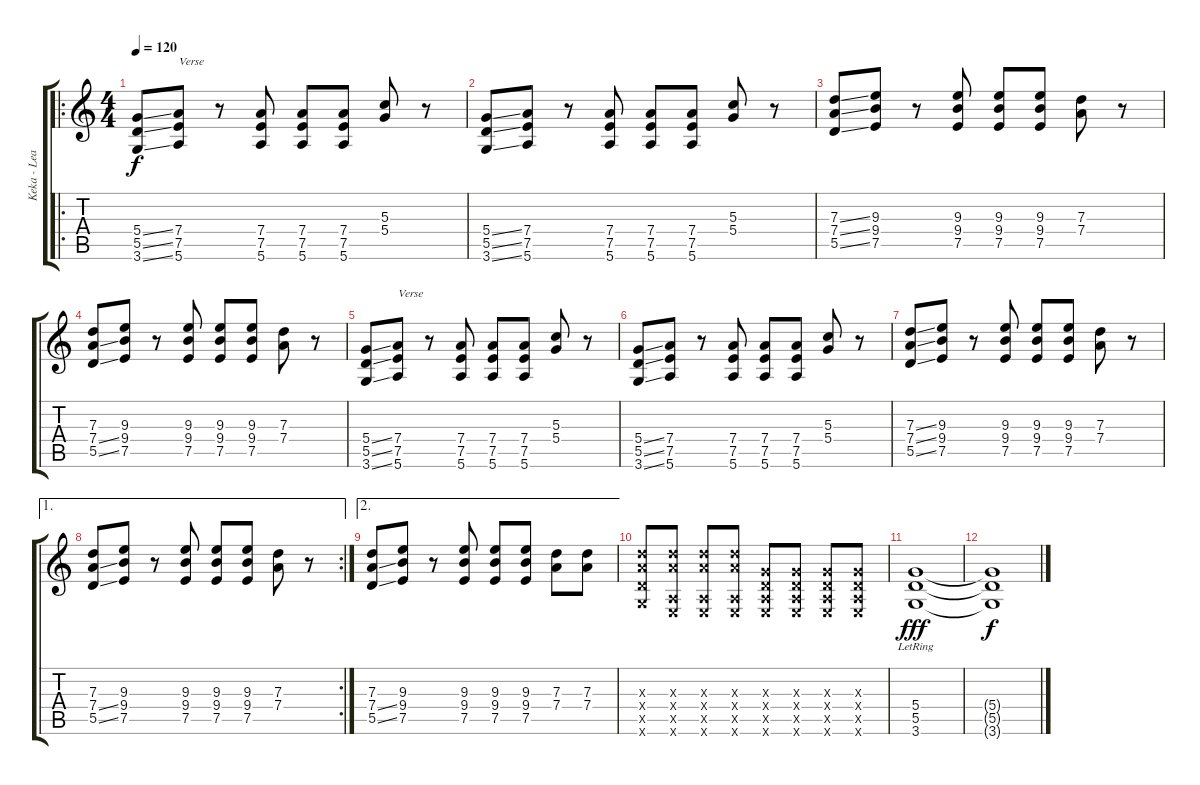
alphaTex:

\track ("Keka - Lead Guitar" "Keka - Lea") {instrument overdrivenguitar}
\staff {score tabs}
\tuning (E4 B3 G3 D3 A2 E2) {hide}
\ro
\ts (4 4)
\tempo 120
\clef g2
\ks c
(5.4{ss} 5.5{ss} 3.6{ss}).8{dy f} (7.4 7.5 5.6).8{txt "Verse"} r.8 (7.4 7.5 5.6).8 (7.4 7.5 5.6).8 (7.4 7.5 5.6).8 (5.3 5.4).8 r.8 |
(5.4{ss} 5.5{ss} 3.6{ss}).8 (7.4 7.5 5.6).8 r.8 (7.4 7.5 5.6).8 (7.4 7.5 5.6).8 (7.4 7.5 5.6).8 (5.3 5.4).8 r.8 |
(7.3{ss} 7.4{ss} 5.5{ss}).8 (9.3 9.4 7.5).8 r.8 (9.3 9.4 7.5).8 (9.3 9.4 7.5).8 (9.3 9.4 7.5).8 (7.3 7.4).8 r.8 |
(7.3 7.4{ss} 5.5{ss}).8 (9.3 9.4 7.5).8 r.8 (9.3 9.4 7.5).8 (9.3 9.4 7.5).8 (9.3 9.4 7.5).8 (7.3 7.4).8 r.8 |
(5.4{ss} 5.5{ss} 3.6{ss}).8 (7.4 7.5 5.6).8{txt "Verse"} r.8 (7.4 7.5 5.6).8 (7.4 7.5 5.6).8 (7.4 7.5 5.6).8 (5.3 5.4).8 r.8 |
(5.4{ss} 5.5{ss} 3.6{ss}).8 (7.4 7.5 5.6).8 r.8 (7.4 7.5 5.6).8 (7.4 7.5 5.6).8 (7.4 7.5 5.6).8 (5.3 5.4).8 r.8 |
(7.3{ss} 7.4{ss} 5.5{ss}).8 (9.3 9.4 7.5).8 r.8 (9.3 9.4 7.5).8 (9.3 9.4 7.5).8 (9.3 9.4 7.5).8 (7.3 7.4).8 r.8 |
\ae 1
\rc 2
(7.3 7.4{ss} 5.5{ss}).8 (9.3 9.4 7.5).8 r.8 (9.3 9.4 7.5).8 (9.3 9.4 7.5).8 (9.3 9.4 7.5).8 (7.3 7.4).8 r.8 |
\ae 2
(7.3 7.4{ss} 5.5{ss}).8 (9.3 9.4 7.5).8 r.8 (9.3 9.4 7.5).8 (9.3 9.4 7.5).8 (9.3 9.4 7.5).8 (7.3 7.4).8 (7.3 7.4).8 |
(7.3{x} 7.4{x} 5.5{x} 3.6{x}).8 (7.3{x} 7.4{x} 0.5{x} 0.6{x}).8 (7.3{x} 7.4{x} 0.5{x} 0.6{x}).8 (7.3{x} 7.4{x} 0.5{x} 0.6{x}).8 (0.3{x} 0.4{x} 0.5{x} 0.6{x}).8 (0.3{x} 0.4{x} 0.5{x} 0.6{x}).8 (0.3{x} 0.4{x} 0.5{x} 0.6{x}).8 (0.3{x} 0.4{x} 0.5{x} 0.6{x}).8 |
(5.4{lr} 5.5{lr} 3.6{lr}).1{dy fff} |
(5.4{t} 5.5{t} 3.6{t}).1{dy f}
